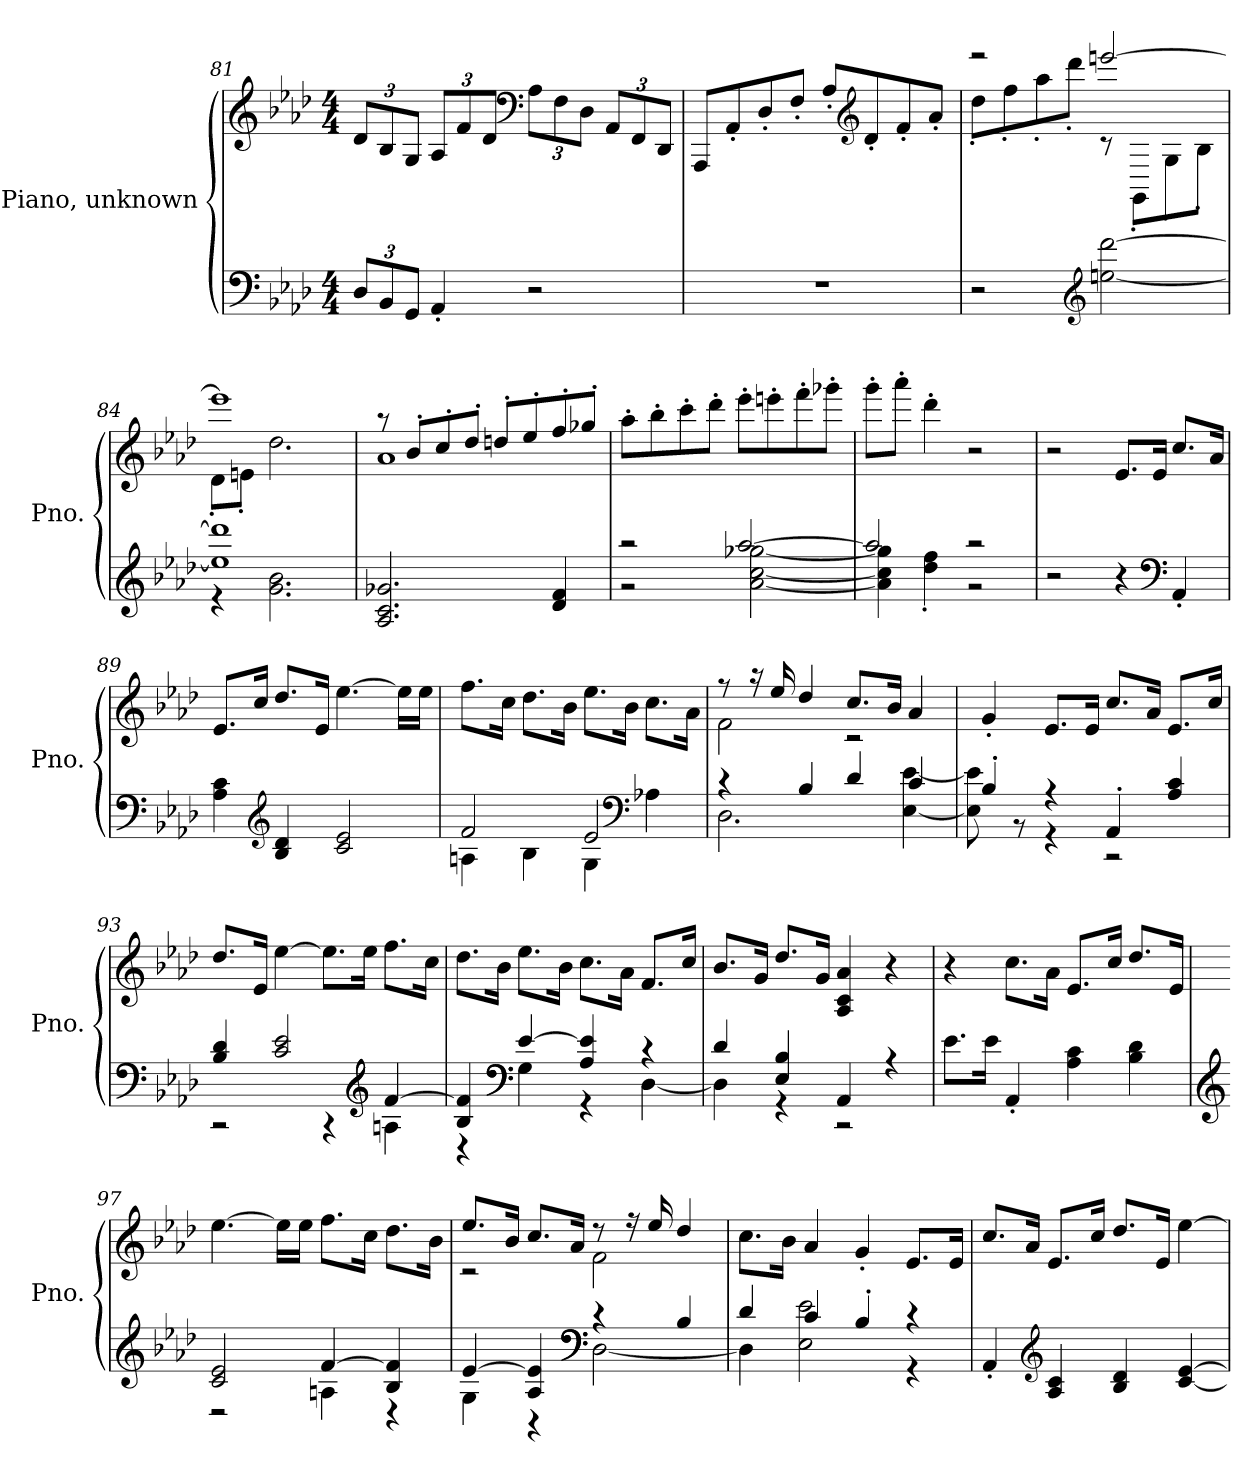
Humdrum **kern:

**kern	**kern
*part1	*part1
*staff2	*staff1
*I"Piano, unknown	*
*I'Pno.	*
*clefF4	*clefG2
*k[b-e-a-d-]	*k[b-e-a-d-]
*M4/4	*M4/4
*Xbrackettup	*Xbrackettup
=81	=81
12D-/L	12d-/L
12BB-/	12B-/
12GG/J	12G/J
4AA-'/	12A-/L
.	12f/
.	12d-/J
*	*clefF4
2r	12A-\L
.	12F\
.	12D-\J
.	12AA-/L
.	12FF/
.	12DD-/J
=82	=82
1r	8AAA-/L
.	8AA-'/
.	8D-'/
.	8F'/J
.	8A-'/L
*	*clefG2
.	8d-'/
.	8f'/
.	8a-'/J
!!LO:LB:g=z
=83	=83
*	*^
2r	2r	8dd-'\L
.	.	8ff'\
.	.	8aa-'\
.	.	8ddd-'\J
*clefG2	*	*
[2een\ [2ddd-\	[2eeen/	8r
.	.	8GG'\L
.	.	8G'\
.	.	8B-'\J
=84	=84	=84
*^	*	*
1ee] 1ddd-]	4r	1eee]	8d-'\L
.	.	.	8en'\J
.	2.g\ 2.b-\	.	2.dd-\
*v	*v	*	*
=85	=85	=85
2.A-/ 2.c/ 2.g-X/	8r	1a-
.	8b-'/L	.
.	8cc'/	.
.	8dd-'/J	.
.	8ddn'/L	.
.	8ee-'/	.
4d-/ 4f/	8ff'/	.
.	8gg-X'/J	.
*	*v	*v
=86	=86
*^	*
2r	2r	8aa-'\L
.	.	8bb-'\
.	.	8ccc'\
.	.	8ddd-'\J
[2aa-/	[2a-\ [2cc\ [2gg-X\	8eee-'\L
.	.	8eeen'\
.	.	8fff'\
.	.	8ggg-X'\J
!!LO:LB:g=z
=87	=87	=87
2aa-/]	4a-\] 4cc\] 4gg-\]	8ggg'\L
.	.	8aaa-'\J
.	4dd-\' 4ff\'	4ddd-'\
2r	2r	2r
*v	*v	*
=88	=88
2r	2r
4r	8.e-/L
.	16e-/Jk
*clefF4	*
4AA-'/	8.cc/L
.	16a-/Jk
=89	=89
4A-\ 4c\	8.e-/L
.	16cc/Jk
*clefG2	*
4B-/ 4d-/	8.dd-/L
.	16e-/Jk
2c/ 2e-/	[4.ee-\
.	16ee-\LL]
.	16ee-\JJ
=90	=90
*^	*
2f/	4An\	8.ff\L
.	.	16cc\Jk
.	4B-\	8.dd-\L
.	.	16b-\Jk
2e-/	4G\	8.ee-\L
.	.	16b-\Jk
*clefF4	*	*
.	4A-X\	8.cc\L
.	.	16a-\Jk
!!LO:LB:g=z
=91	=91	=91
*	*	*^
4r	2.D-\	8r	2f\
.	.	16r	.
.	.	16ee-/	.
4B-/	.	4dd-/	.
4d-/	.	8.cc/L	2r
.	.	16b-/Jk	.
4c/	[4E-\ [4e-\	4a-/	.
*	*	*v	*v
=92	=92	=92
4B-'/	8E-\] 8e-\]	4g'/
.	8r	.
4r	4r	8.e-/L
.	.	16e-/Jk
4AA-'/	2r	8.cc/L
.	.	16a-/Jk
4A-/ 4c/	.	8.e-/L
.	.	16cc/Jk
=93	=93	=93
4B-/ 4d-/	2r	8.dd-/L
.	.	16e-/Jk
2c/ 2e-/	.	[4ee-\
.	4r	8.ee-\L]
.	.	16ee-\Jk
*clefG2	*	*
[4f/	4An\	8.ff\L
.	.	16cc\Jk
=94	=94	=94
4B-/ 4f/]	4r	8.dd-\L
.	.	16b-\Jk
*clefF4	*	*
[4e-/	4G\	8.ee-\L
.	.	16b-\Jk
4A-/ 4e-/]	4r	8.cc\L
.	.	16a-\Jk
4r	[4D-\	8.f/L
.	.	16cc/Jk
!!LO:LB:g=z
=95	=95	=95
4d-/	4D-\]	8.b-/L
.	.	16g/Jk
4E-/ 4B-/	4r	8.dd-/L
.	.	16g/Jk
4AA-/	2r	4A-/ 4c/ 4a-/
4r	.	4r
*v	*v	*
=96	=96
8.e-\L	4r
16e-\Jk	.
4AA-'/	8.cc\L
.	16a-\Jk
4A-\ 4c\	8.e-/L
.	16cc/Jk
4B-\ 4d-\	8.dd-/L
.	16e-/Jk
=97	=97
*clefG2	*
*^	*
2c/ 2e-/	2r	[4.ee-\
.	.	16ee-\LL]
.	.	16ee-\JJ
[4f/	4An\	8.ff\L
.	.	16cc\Jk
4B-/ 4f/]	4r	8.dd-\L
.	.	16b-\Jk
=98	=98	=98
*	*	*^
[4e-/	4G\	8.ee-/L	2r
.	.	16b-/Jk	.
4A-/ 4e-/]	4r	8.cc/L	.
.	.	16a-/Jk	.
*clefF4	*	*	*
4r	[2D-\	8r	2f\
.	.	16r	.
.	.	16ee-/	.
4B-/	.	4dd-/	.
*	*	*v	*v
!!LO:LB:g=z
=99	=99	=99
4d-/	4D-\]	8.cc\L
.	.	16b-\Jk
4c/	2E-\ 2e-\	4a-/
4B-'/	.	4g'/
4r	4r	8.e-/L
.	.	16e-/Jk
*v	*v	*
=100	=100
4AA-'/	8.cc/L
.	16a-/Jk
*clefG2	*
4A-/ 4c/	8.e-/L
.	16cc/Jk
4B-/ 4d-/	8.dd-/L
.	16e-/Jk
[4c/ [4e-/	[4ee-\
=	=
*-	*-
